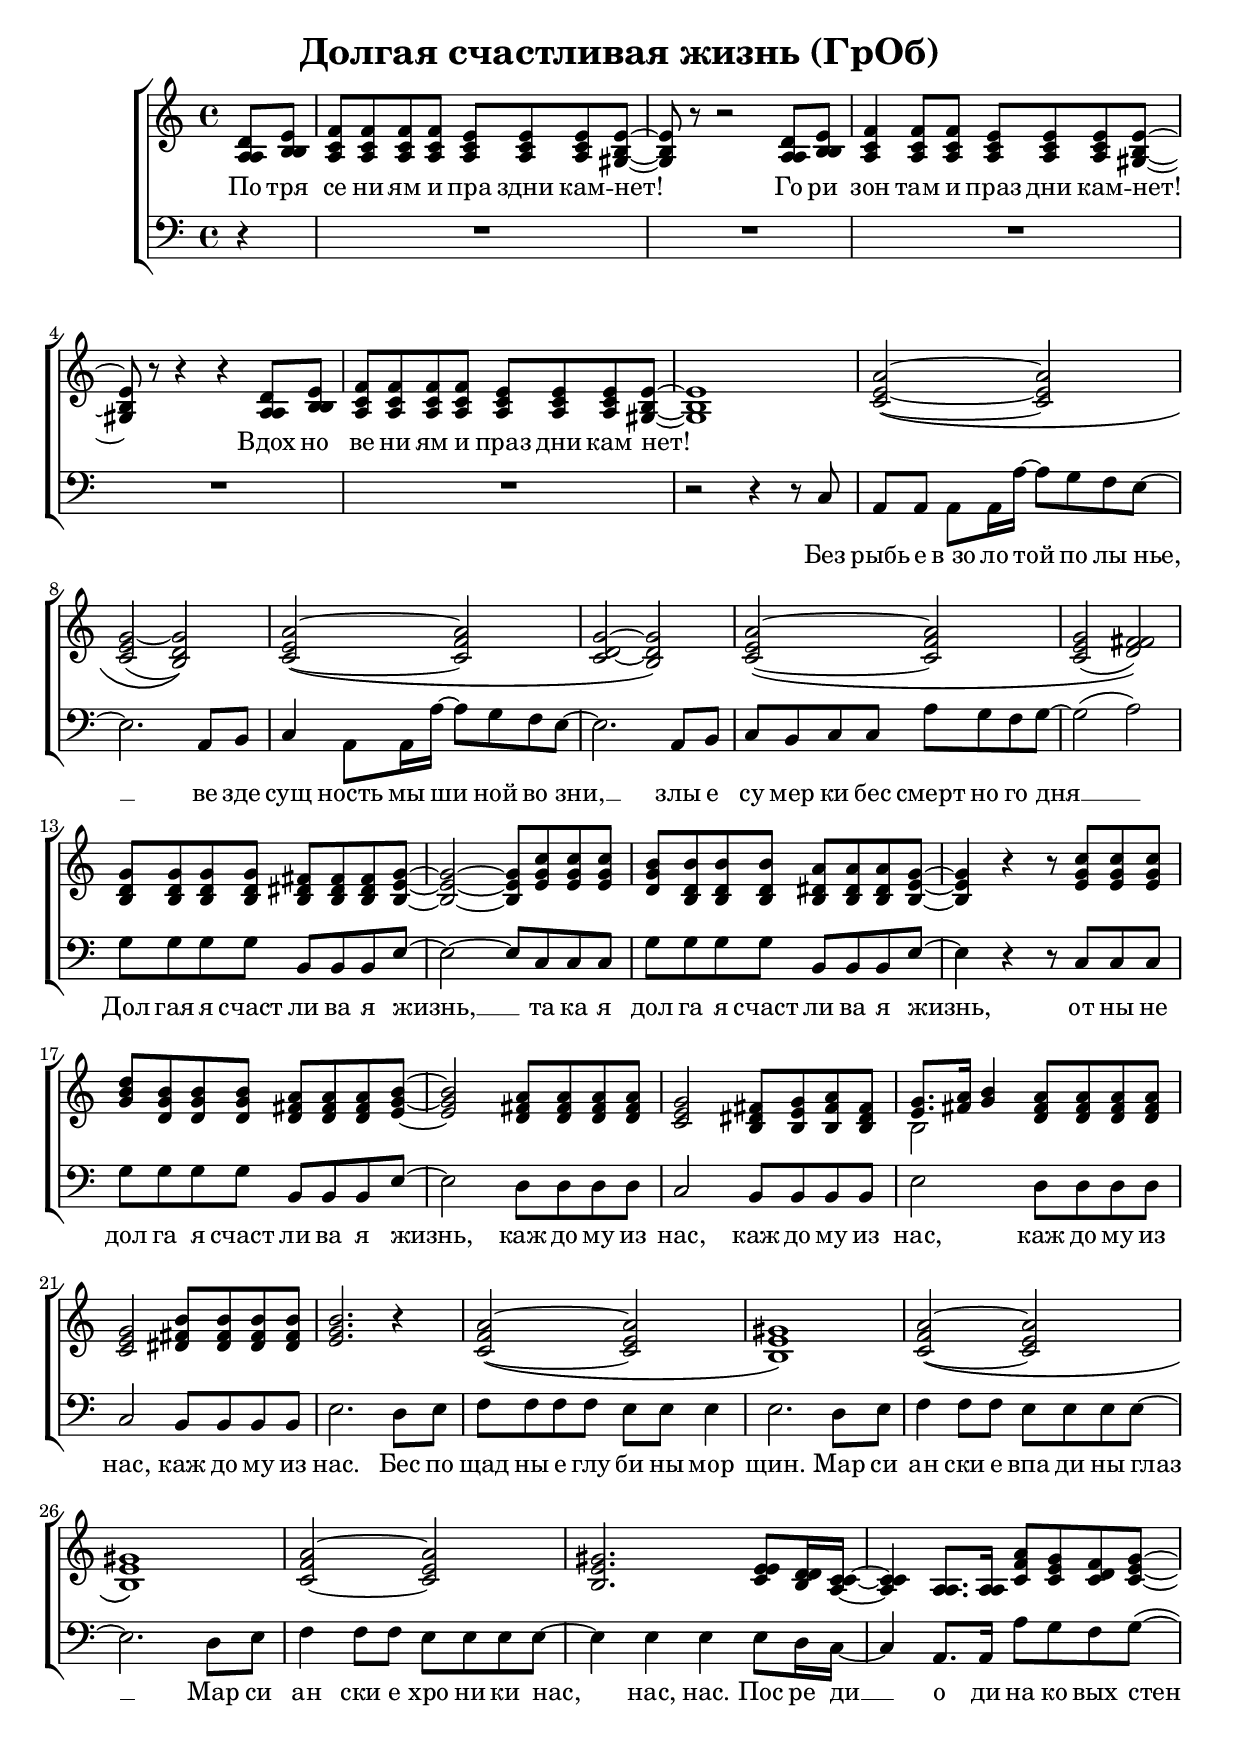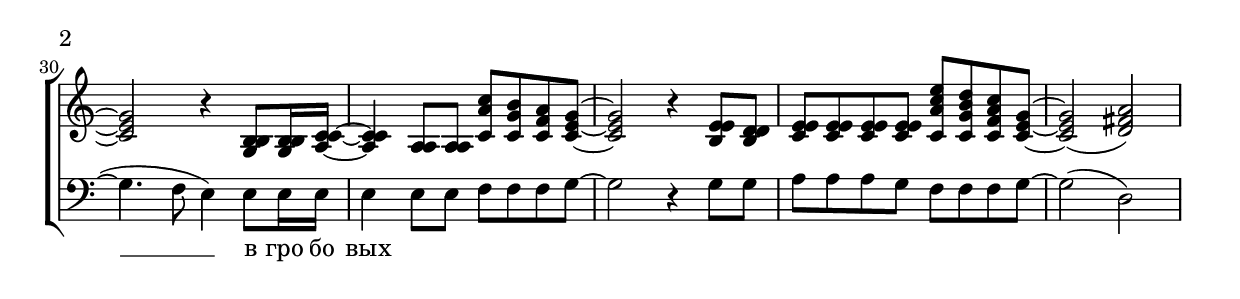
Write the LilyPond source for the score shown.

\version "2.18.0"  % necessary for upgrading to future LilyPond versions.

\header{
  title = "Долгая счастливая жизнь (ГрОб)"
}

global = {
  \key c \major
  \time 4/4
}

sopMusicChorus = \relative {
  g'8 g g g fis fis fis g~ | g2~ g8 c c c | b b b b a a a g~ |
  g4 r r8 c c c | d b b b a a a b~ | b2 a8 a a a | g2 fis8 g a fis |
  g8. a16 b4 a8 a a a | g2 b8 b b b | b2. 
}

sopMusic = \relative {
  \partial 4 d'8 e | f f f f e e e e~ | e r8 r2 d8 e | f4 f8 f e e e e~ | e r8 r4 r4 d8 e |
  f f f f e e e e~ | e1 | a2~\( a | g~ g\) | a~\( a | g~ g\) |
  a~\( a | g( fis)\) | 
  \sopMusicChorus
  r4 | a2~\( a | gis1\) | a2~\( a |
  gis1\) | a2~ a | gis2. e8 d16 c~ | c4  a8. a16 a'8 g f g~ | g2 r4 b,8 b16 c~ |
  c4 a8 a c' b a g~ | g2 r4 e8 d | e e e e e' d c g~ | g2( a) |
}

altoMusicChorus = \relative {
  d'8 d d d dis dis dis e~ | e2~ e8 g g g | g d d d dis dis dis e~ |
  e4 r r8 g g g | b g g g fis fis fis g~ | g2 fis8 fis fis fis | e2 dis8 e fis dis |
  e8. fis16 g4 fis8 fis fis fis | e2 fis8 fis fis fis | g2. 
}

altoMusic = \relative {
  \partial 4 a8  b | c c c c c c c b~ | b r8 r2 a8 b | c4 c8 c c c c b~ | b r8 r4 r4 a8 b |
  c c c c c c c  b~ | b1 | e2~\( e | e( d)\) | e~\( f | d~ d\) |
  e\( f | e( fis)\) | 
  \altoMusicChorus
  r4 | f2\( e | e1\) | f2\( e |
  e1 | f2 e | e2. e8 d16 c~ | c4  a8. a16 f'8 e d e | e2 r4 b8 b16 c |
  a4 a8 a a' g f e~ | e2 r4  e8 d | e e e e <c' a> <b g> <a f> e~ | e2 fis |
}

tenorMusicChorus = \relative {
  b8 b b b b b b b~ | b2~ b8 e e e | d b b b b b b b~ |
  b4 r r8 e e e | g d d d d d d e~ | e2 d8 d d d | c2 b8 b b b |
  << { \voiceOne s2 } \new Voice { \voiceTwo b2~ } >> \oneVoice d8 d d d | c2 dis8 dis dis dis | e2. 
}

tenorMusic = \relative {
  \partial 4 a8 b | a a a a a a a gis~ | gis r8 r2 a8 b | a4 a8 a a a a gis~ | gis r8 r4 r4 a8 b | 
  a a a a a a a gis~ | gis1 | c2~\( c | c~ b\) | c~\( c | c~ b\) |
  c~\( c | c( d)\) | 
  \tenorMusicChorus
  r4 | c2\( c | b1\) | c2\( c |
  b1 | c2~ c | b2. c8 b16 a~ | a4 a8. a16 c8 c c c | c2 r4 g8 g16 a |
  c4 a8 a c c c c~ | c2 r4 b8 b | c c c c c c c c~ | c2( d) |
}

bassMusic = \relative {
  \partial 4 d4\rest | R1*4 |
  | R1 | r2 r4 r8 c8 | a a a a16 a'~ a8 g f e~ | e2. a,8 b | c4 a8 a16 a'~ a8 g f e~ | e2. a,8 b |
  c b c c a' g f g~ | g2( a) | g8 g g g b, b b e~ | e2~ e8 c c c | g' g g g b, b b e~ |
  e4 r r8 c c c| g' g g g b, b b e~ | e2 d8 d d d | c2 b8 b b b |
  e2 d8 d d d | c2 b8 b b b | e2. d8 e | f f f f e e e4 | e2. d8 e | f4 f8 f e e e e~ |
  e2. d8 e | f4 f8 f e e e e~ | e4 e e e8 d16 c~ | c4  a8. a16 a'8 g f g~( | g4. f8 e4) e8 e16 e |
  e4 e8 e f f f g~ | g2 r4 g8 g | a a a g f f f g~ | g2( d) |
}


altoWords = \lyricmode {
  По тря се ни ям и пра здни кам -- нет! Го ри зон там и праз дни кам -- нет! Вдох но
  ве ни ям и праз дни кам нет!
}

chorusWords = \lyricmode {
 Дол гая я счаст ли ва я жизнь, __ та ка я дол га я счаст ли ва я жизнь,
 от ны не дол га я счаст ли ва я жизнь, каж до му из нас, каж до му из
 нас, каж до му из нас, каж до му из нас.
}

bassWords = \lyricmode {
 Без рыбь е в_зо ло той по лы нье, __ ве зде сущ ность мы ши ной во зни, __ злы е
 cу мер ки бес смерт но го дня __ 
 \chorusWords
 Бес по щад ны е глу би ны мор щин. Мар си ан ски е впа ди ны глаз __
 Мар си ан ски е хро ни ки нас, нас, нас. Пос ре ди __ о ди на ко вых стен __ в гро бо вых
}

\score {
  \layout { }
  \midi {
    \tempo 4 = 98
  }
  \new ChoirStaff <<
    \new Staff = "women" \with {midiInstrument = #"clarinet"} <<
      \new Voice = "sopranos" {
      <<
        \global
        \sopMusic
        \altoMusic
        \tenorMusic
      >>
      }
    >>
    \new Lyrics = "altos"
    \new Staff = "men" \with {midiInstrument = #"cello"}  <<
      \clef bass
      \new Voice = "basses" {
        <<
          \global \bassMusic
        >>
      }
    >>
    \context Lyrics = "" \lyricsto "sopranos" \altoWords
    \new Lyrics = "basses"
    \context Lyrics = "basses" \lyricsto "basses" \bassWords
  >>
}